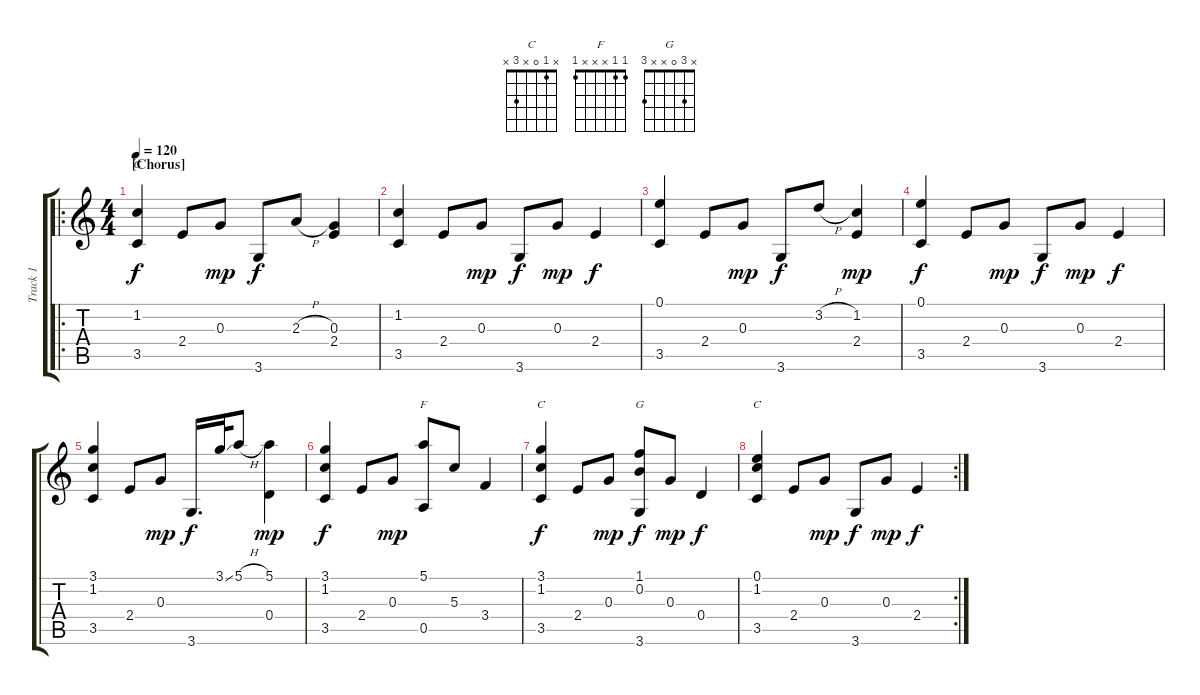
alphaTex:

\track ("Track 1" "Track 1") {instrument acousticguitarsteel}
\staff {score tabs}
\tuning (E4 B3 G3 D3 A2 E2) {hide}
\chord ("C" x 1 x x 3 x)
\chord ("F" 1 1 x x x 1)
\chord ("C" 0 1 x x 3 x)
\chord ("G" x 3 0 x x 3)
\chord ("C" x 1 0 x 3 x)
\ro
\ts (4 4)
\section ("" "[Chorus]")
\tempo 120
\clef g2
\ks c
(1.2 3.5).4{ch "C" dy f} 2.4.8 0.3.8{dy mp} 3.6.8{dy f} 2.3{h}.8 (0.3 2.4).4 |
(1.2 3.5).4 2.4.8 0.3.8{dy mp} 3.6.8{dy f} 0.3.8{dy mp} 2.4.4{dy f} |
(0.1 3.5).4 2.4.8 0.3.8{dy mp} 3.6.8{dy f} 3.2{h}.8 (1.2 2.4).4{dy mp} |
(0.1 3.5).4{dy f} 2.4.8 0.3.8{dy mp} 3.6.8{dy f} 0.3.8{dy mp} 2.4.4{dy f} |
(3.1 1.2 3.5).4 2.4.8 0.3.8{dy mp} 3.6.16{d dy f} 3.1{ss}.32 5.1{h}.8 (5.1 0.4).4{dy mp} |
(3.1 1.2 3.5).4{dy f} 2.4.8 0.3.8{dy mp} (5.1 0.5).8{ch "F"} 5.3.8 3.4.4 |
(3.1 1.2 3.5).4{ch "C" dy f} 2.4.8 0.3.8{dy mp} (1.1 0.2 3.6).8{ch "G" dy f} 0.3.8{dy mp} 0.4.4{dy f} |
\rc 2
(0.1 1.2 3.5).4{ch "C"} 2.4.8 0.3.8{dy mp} 3.6.8{dy f} 0.3.8{dy mp} 2.4.4{dy f}
